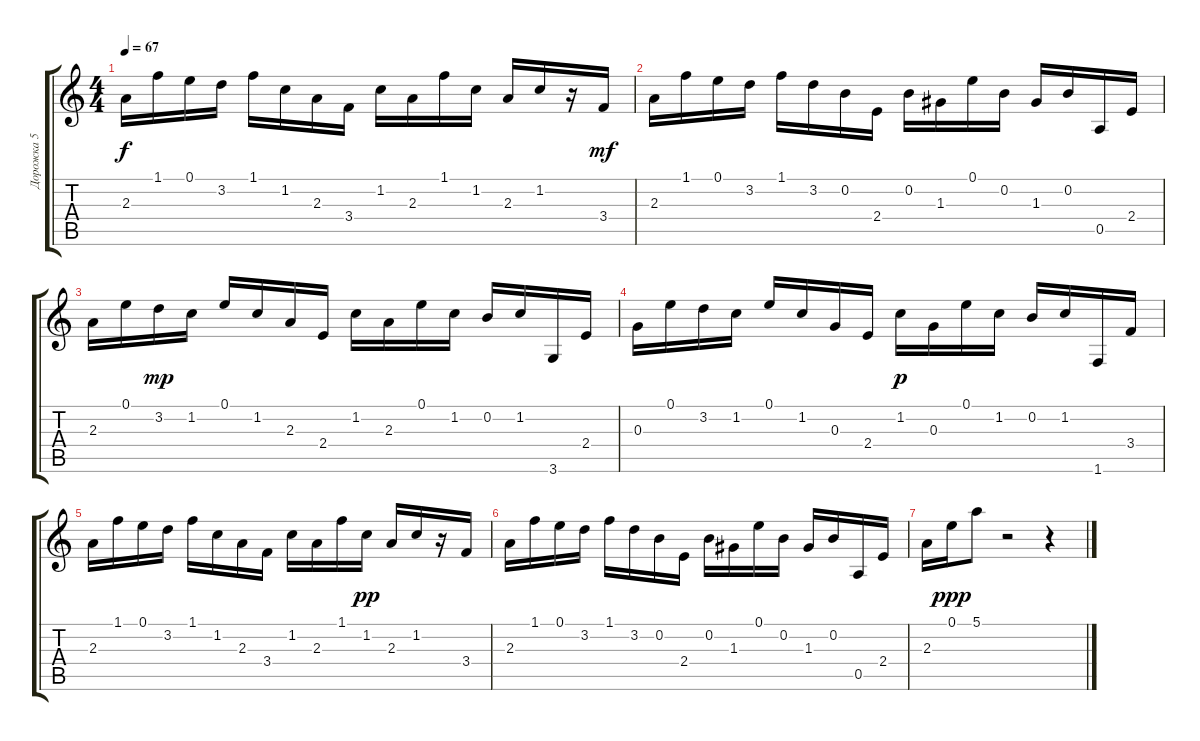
\track ("Дорожка 5" "Дорожка 5") {instrument electricguitarclean}
\staff {score tabs}
\tuning (E4 B3 G3 D3 A2 E2) {hide}
\ts (4 4)
\tempo 67
\clef g2
\ks c
2.3.16{dy f} 1.1.16 0.1.16 3.2.16 1.1.16 1.2.16 2.3.16 3.4.16 1.2.16 2.3.16 1.1.16 1.2.16 2.3.16 1.2.16 r.16 3.4.16{dy mf} |
2.3.16 1.1.16 0.1.16 3.2.16 1.1.16 3.2.16 0.2.16 2.4.16 0.2.16 1.3.16 0.1.16 0.2.16 1.3.16 0.2.16 0.5.16 2.4.16 |
2.3.16 0.1.16 3.2.16{dy mp} 1.2.16 0.1.16 1.2.16 2.3.16 2.4.16 1.2.16 2.3.16 0.1.16 1.2.16 0.2.16 1.2.16 3.6.16 2.4.16 |
0.3.16 0.1.16 3.2.16 1.2.16 0.1.16 1.2.16 0.3.16 2.4.16 1.2.16{dy p} 0.3.16 0.1.16 1.2.16 0.2.16 1.2.16 1.6.16 3.4.16 |
2.3.16 1.1.16 0.1.16 3.2.16 1.1.16 1.2.16 2.3.16 3.4.16 1.2.16 2.3.16 1.1.16 1.2.16{dy pp} 2.3.16 1.2.16 r.16 3.4.16 |
2.3.16 1.1.16 0.1.16 3.2.16 1.1.16 3.2.16 0.2.16 2.4.16 0.2.16 1.3.16 0.1.16 0.2.16 1.3.16 0.2.16 0.5.16 2.4.16 |
2.3.16 0.1.16{dy ppp} 5.1.8 r.2 r.4
